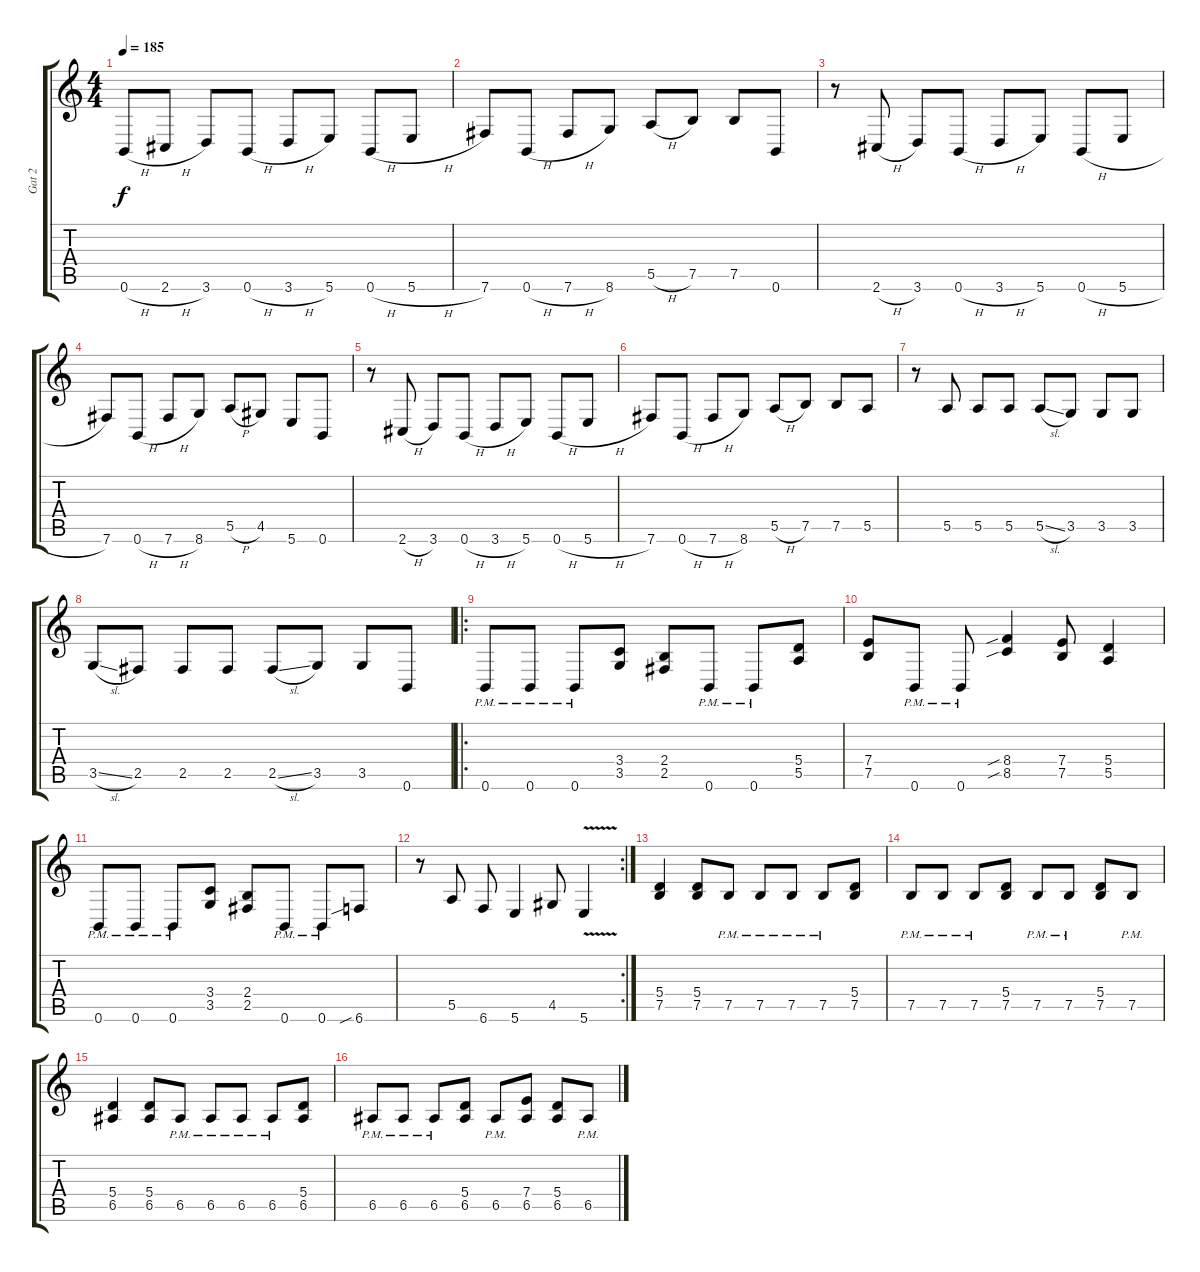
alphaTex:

\track ("Gat 2" "Gat 2") {instrument distortionguitar}
\staff {score tabs}
\tuning (B3 Gb3 D3 A2 E2 B1) {hide}
\ts (4 4)
\tempo 185
\clef g2
\ks c
0.6{h}.8{dy f} 2.6{h}.8 3.6.8 0.6{h}.8 3.6{h}.8 5.6.8 0.6{h}.8 5.6{h}.8 |
7.6.8 0.6{h}.8 7.6{h}.8 8.6.8 5.5{h}.8 7.5.8 7.5.8 0.6.8 |
r.8 2.6{h}.8 3.6.8 0.6{h}.8 3.6{h}.8 5.6.8 0.6{h}.8 5.6{h}.8 |
7.6.8 0.6{h}.8 7.6{h}.8 8.6.8 5.5{h}.8 4.5.8 5.6.8 0.6.8 |
r.8 2.6{h}.8 3.6.8 0.6{h}.8 3.6{h}.8 5.6.8 0.6{h}.8 5.6{h}.8 |
7.6.8 0.6{h}.8 7.6{h}.8 8.6.8 5.5{h}.8 7.5.8 7.5.8 5.5.8 |
r.8 5.5.8 5.5.8 5.5.8 5.5{sl}.8 3.5.8 3.5.8 3.5.8 |
3.5{sl}.8 2.5.8 2.5.8 2.5.8 2.5{sl}.8 3.5.8 3.5.8 0.6.8 |
\ro
0.6{pm}.8 0.6{pm}.8 0.6{pm}.8 (3.4 3.5).8 (2.4 2.5).8 0.6{pm}.8 0.6{pm}.8 (5.4 5.5).8 |
(7.4 7.5).8 0.6{pm}.8 0.6{pm}.8 (8.4{sib} 8.5{sib}).4 (7.4 7.5).8 (5.4 5.5).4 |
0.6{pm}.8 0.6{pm}.8 0.6{pm}.8 (3.4 3.5).8 (2.4 2.5).8 0.6{pm}.8 0.6{pm}.8 6.6{sib}.8 |
\rc 2
r.8 5.5.8 6.6.8 5.6.4 4.5.8 5.6{v}.4 |
(5.4 7.5).4 (5.4 7.5).8 7.5{pm}.8 7.5{pm}.8 7.5{pm}.8 7.5{pm}.8 (5.4 7.5).8 |
7.5{pm}.8 7.5{pm}.8 7.5{pm}.8 (5.4 7.5).8 7.5{pm}.8 7.5{pm}.8 (5.4 7.5).8 7.5{pm}.8 |
(5.4 6.5).4 (5.4 6.5).8 6.5{pm}.8 6.5{pm}.8 6.5{pm}.8 6.5{pm}.8 (5.4 6.5).8 |
6.5{pm}.8 6.5{pm}.8 6.5{pm}.8 (5.4 6.5).8 6.5{pm}.8 (7.4 6.5).8 (5.4 6.5).8 6.5{pm}.8
